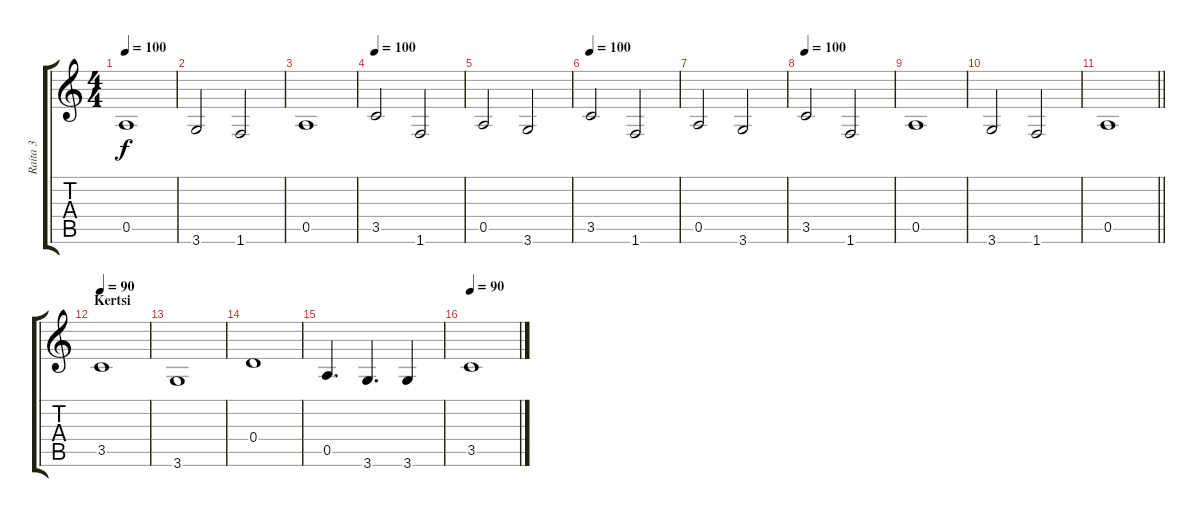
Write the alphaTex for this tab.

\track ("Raita 3" "Raita 3") {instrument contrabass}
\staff {score tabs}
\tuning (E4 B3 G3 D3 A2 E2) {hide}
\ts (4 4)
\tempo 100
\clef g2
\ks c
0.5.1{dy f} |
3.6.2 1.6.2 |
0.5.1 |
\tempo 100
3.5.2 1.6.2 |
0.5.2 3.6.2 |
\tempo 100
3.5.2 1.6.2 |
0.5.2 3.6.2 |
\tempo 100
3.5.2 1.6.2 |
0.5.1 |
3.6.2 1.6.2 |
\barLineRight lightlight
0.5.1 |
\section ("" "Kertsi")
\tempo 90
3.5.1 |
3.6.1 |
0.4.1 |
0.5.4{d} 3.6.4{d} 3.6.4 |
\tempo 90
3.5.1
